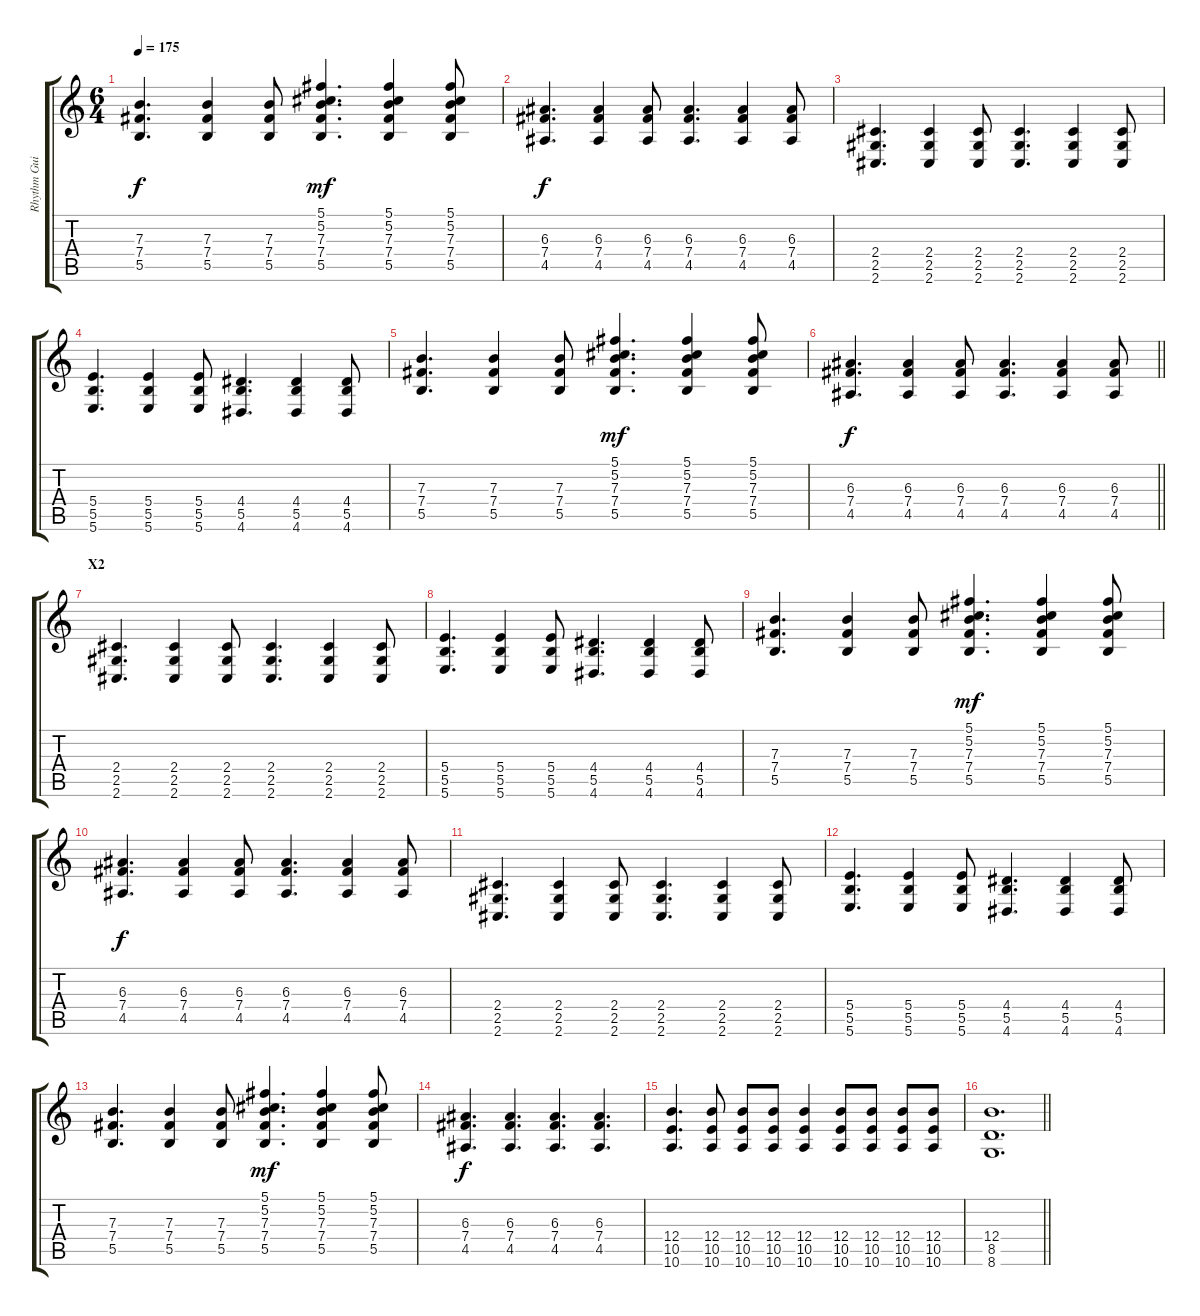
\track ("Rhythm Guitar (Friedman)" "Rhythm Gui") {instrument distortionguitar}
\staff {score tabs}
\tuning (Db4 Ab3 E3 B2 Gb2 B1) {hide}
\ts (6 4)
\tempo 175
\clef g2
\ks c
(7.3 7.4 5.5).4{d dy f} (7.3 7.4 5.5).4 (7.3 7.4 5.5).8 (5.1 5.2 7.3 7.4 5.5).4{d dy mf} (5.1 5.2 7.3 7.4 5.5).4 (5.1 5.2 7.3 7.4 5.5).8 |
(6.3 7.4 4.5).4{d dy f} (6.3 7.4 4.5).4 (6.3 7.4 4.5).8 (6.3 7.4 4.5).4{d} (6.3 7.4 4.5).4 (6.3 7.4 4.5).8 |
(2.4 2.5 2.6).4{d} (2.4 2.5 2.6).4 (2.4 2.5 2.6).8 (2.4 2.5 2.6).4{d} (2.4 2.5 2.6).4 (2.4 2.5 2.6).8 |
(5.4 5.5 5.6).4{d} (5.4 5.5 5.6).4 (5.4 5.5 5.6).8 (4.4 5.5 4.6).4{d} (4.4 5.5 4.6).4 (4.4 5.5 4.6).8 |
(7.3 7.4 5.5).4{d} (7.3 7.4 5.5).4 (7.3 7.4 5.5).8 (5.1 5.2 7.3 7.4 5.5).4{d dy mf} (5.1 5.2 7.3 7.4 5.5).4 (5.1 5.2 7.3 7.4 5.5).8 |
\barLineRight lightlight
(6.3 7.4 4.5).4{d dy f} (6.3 7.4 4.5).4 (6.3 7.4 4.5).8 (6.3 7.4 4.5).4{d} (6.3 7.4 4.5).4 (6.3 7.4 4.5).8 |
\section ("" "X2")
(2.4 2.5 2.6).4{d} (2.4 2.5 2.6).4 (2.4 2.5 2.6).8 (2.4 2.5 2.6).4{d} (2.4 2.5 2.6).4 (2.4 2.5 2.6).8 |
(5.4 5.5 5.6).4{d} (5.4 5.5 5.6).4 (5.4 5.5 5.6).8 (4.4 5.5 4.6).4{d} (4.4 5.5 4.6).4 (4.4 5.5 4.6).8 |
(7.3 7.4 5.5).4{d} (7.3 7.4 5.5).4 (7.3 7.4 5.5).8 (5.1 5.2 7.3 7.4 5.5).4{d dy mf} (5.1 5.2 7.3 7.4 5.5).4 (5.1 5.2 7.3 7.4 5.5).8 |
(6.3 7.4 4.5).4{d dy f} (6.3 7.4 4.5).4 (6.3 7.4 4.5).8 (6.3 7.4 4.5).4{d} (6.3 7.4 4.5).4 (6.3 7.4 4.5).8 |
(2.4 2.5 2.6).4{d} (2.4 2.5 2.6).4 (2.4 2.5 2.6).8 (2.4 2.5 2.6).4{d} (2.4 2.5 2.6).4 (2.4 2.5 2.6).8 |
(5.4 5.5 5.6).4{d} (5.4 5.5 5.6).4 (5.4 5.5 5.6).8 (4.4 5.5 4.6).4{d} (4.4 5.5 4.6).4 (4.4 5.5 4.6).8 |
(7.3 7.4 5.5).4{d} (7.3 7.4 5.5).4 (7.3 7.4 5.5).8 (5.1 5.2 7.3 7.4 5.5).4{d dy mf} (5.1 5.2 7.3 7.4 5.5).4 (5.1 5.2 7.3 7.4 5.5).8 |
(6.3 7.4 4.5).4{d dy f} (6.3 7.4 4.5).4{d} (6.3 7.4 4.5).4{d} (6.3 7.4 4.5).4{d} |
(12.4 10.5 10.6).4{d} (12.4 10.5 10.6).8 (12.4 10.5 10.6).8 (12.4 10.5 10.6).8 (12.4 10.5 10.6).4 (12.4 10.5 10.6).8 (12.4 10.5 10.6).8 (12.4 10.5 10.6).8 (12.4 10.5 10.6).8 |
\barLineRight lightlight
(12.4 8.5 8.6).1{d}
